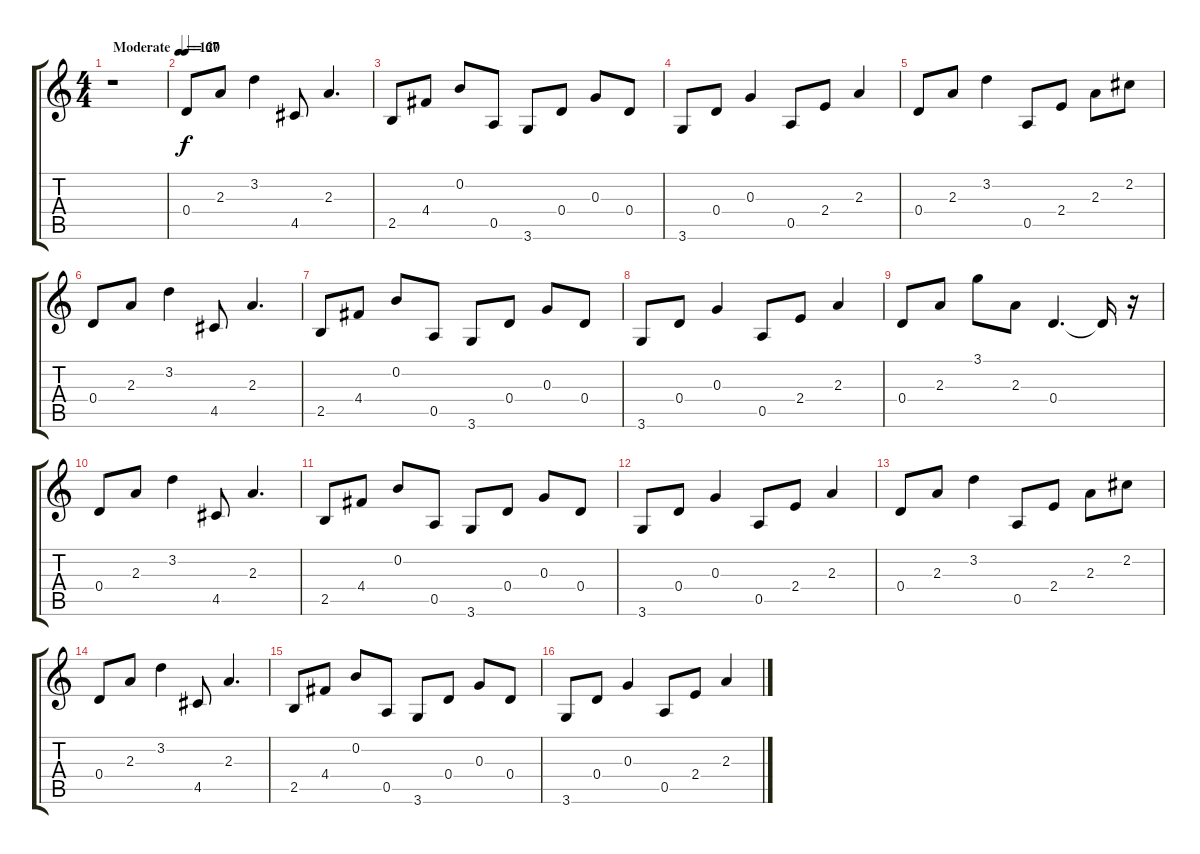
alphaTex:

\track "" {instrument acousticguitarnylon}
\staff {score tabs}
\tuning (E4 B3 G3 D3 A2 E2) {hide}
\ts (4 4)
\tempo (120 "Moderate")
\clef g2
\ks c
r.1{dy f instrument acousticguitarnylon} |
\tempo 67
0.4.8 2.3.8 3.2.4 4.5.8 2.3.4{d} |
2.5.8 4.4.8 0.2.8 0.5.8 3.6.8 0.4.8 0.3.8 0.4.8 |
3.6.8 0.4.8 0.3.4 0.5.8 2.4.8 2.3.4 |
0.4.8 2.3.8 3.2.4 0.5.8 2.4.8 2.3.8 2.2.8 |
0.4.8 2.3.8 3.2.4 4.5.8 2.3.4{d} |
2.5.8 4.4.8 0.2.8 0.5.8 3.6.8 0.4.8 0.3.8 0.4.8 |
3.6.8 0.4.8 0.3.4 0.5.8 2.4.8 2.3.4 |
0.4.8 2.3.8 3.1.8 2.3.8 0.4.4{d} 0.4{t}.16 r.16 |
0.4.8 2.3.8 3.2.4 4.5.8 2.3.4{d} |
2.5.8 4.4.8 0.2.8 0.5.8 3.6.8 0.4.8 0.3.8 0.4.8 |
3.6.8 0.4.8 0.3.4 0.5.8 2.4.8 2.3.4 |
0.4.8 2.3.8 3.2.4 0.5.8 2.4.8 2.3.8 2.2.8 |
0.4.8 2.3.8 3.2.4 4.5.8 2.3.4{d} |
2.5.8 4.4.8 0.2.8 0.5.8 3.6.8 0.4.8 0.3.8 0.4.8 |
3.6.8 0.4.8 0.3.4 0.5.8 2.4.8 2.3.4
